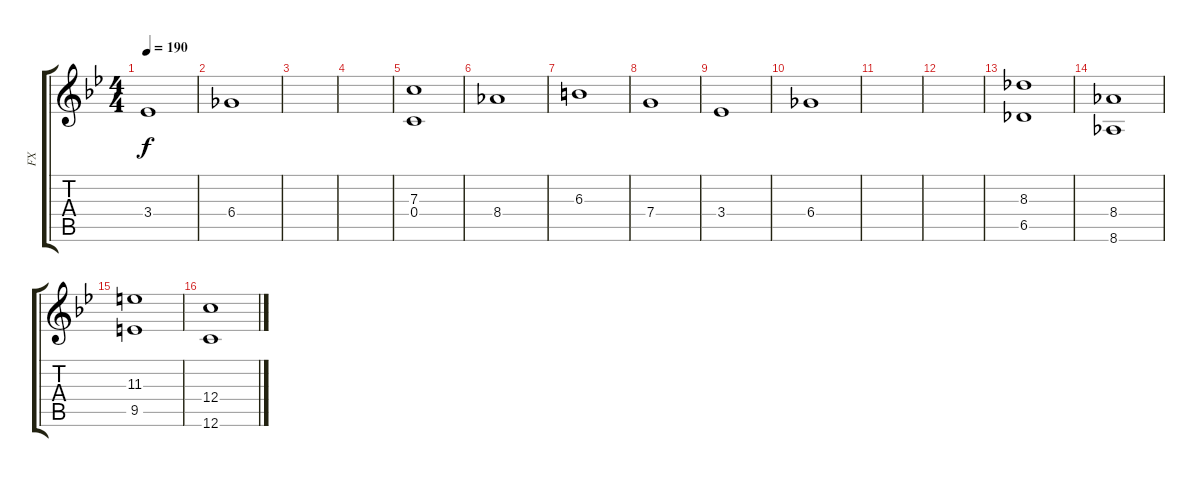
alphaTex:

\track ("FX" "FX") {instrument acousticguitarsteel}
\staff {score tabs}
\tuning (D4 A3 F3 C3 G2 C2) {hide}
\ts (4 4)
\tempo 190
\clef g2
\ks bb
3.4.1{dy f} |
6.4.1 |
|
|
(7.3 0.4).1 |
8.4.1 |
6.3.1 |
7.4.1 |
3.4.1 |
6.4.1 |
|
|
(8.3 6.5).1 |
(8.4 8.6).1 |
(11.3 9.5).1 |
(12.4 12.6).1
